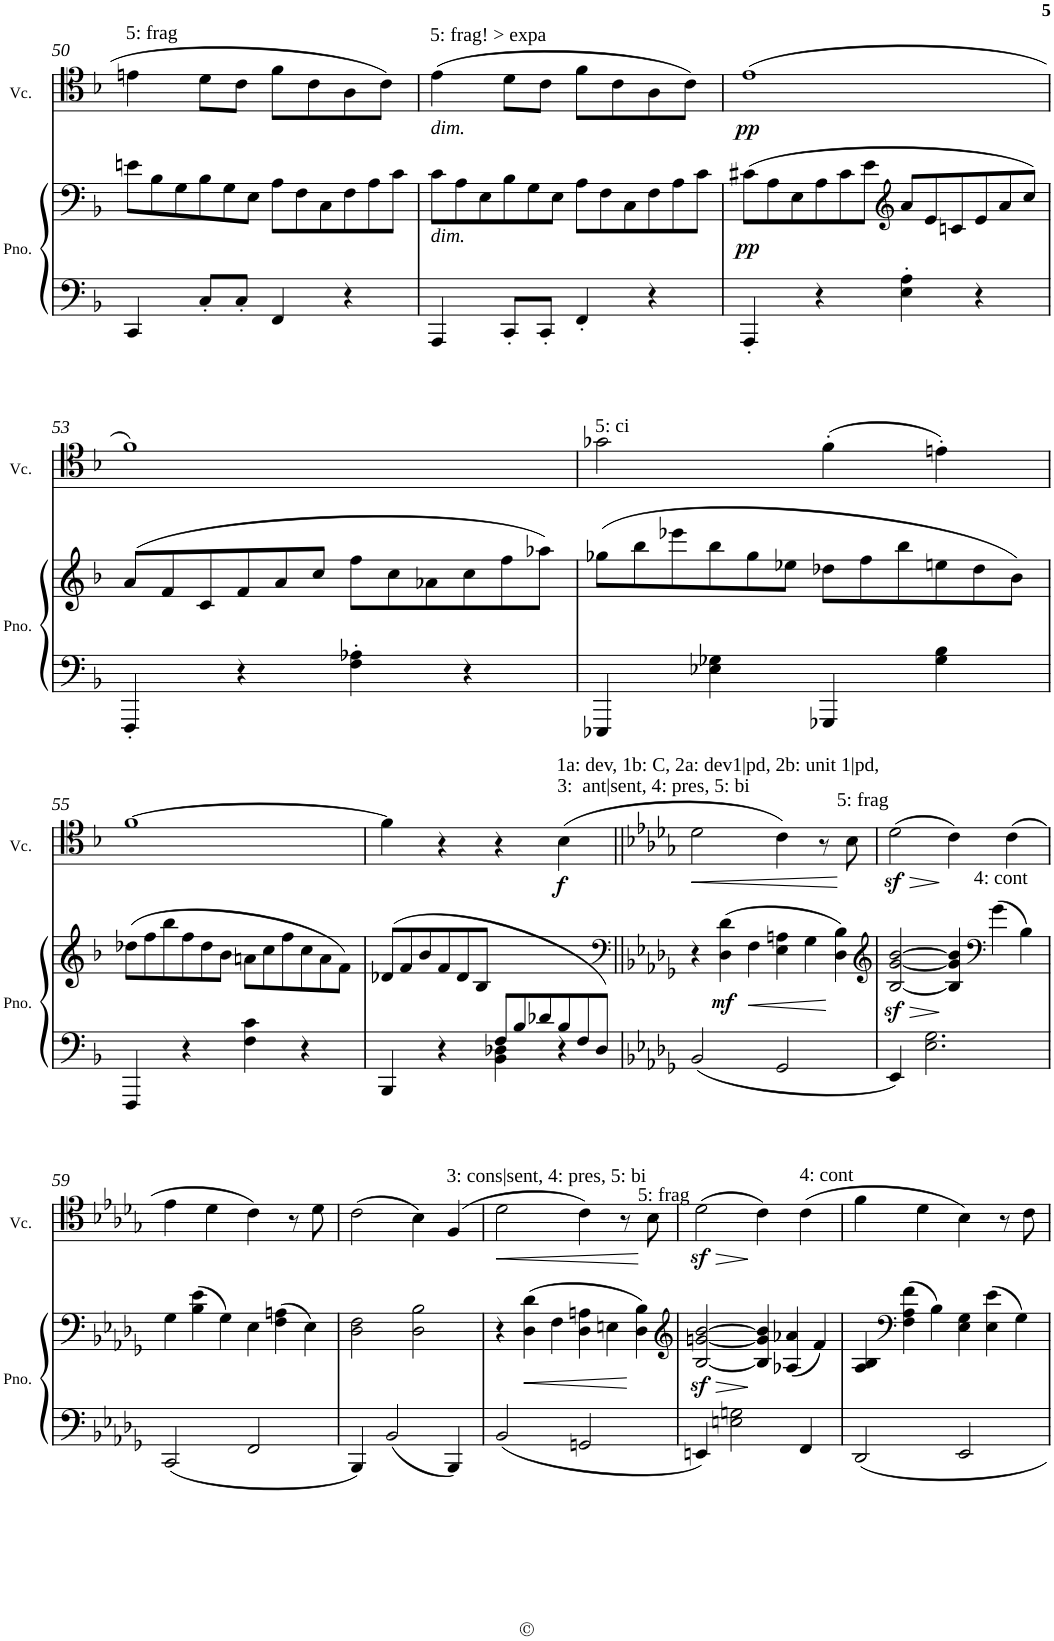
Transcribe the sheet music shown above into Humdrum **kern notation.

**kern	**kern	**dynam	**kern	**dynam
*part2	*part2	*part2	*part1	*part1
*staff3	*staff2	*staff2/3	*staff1	*staff1
*I"Piano	*	*	*I"Violoncello	*
*I'Pno.	*	*	*I'Vc.	*
!!LO:PB:g=z
*clefF4	*clefF4	*	*clefC4	*
*k[b-]	*k[b-]	*	*k[b-]	*
*F:	*F:	*	*F:	*
*M2/2	*M2/2	*	*M2/2	*
*met(c|)	*met(c|)	*	*met(c|)	*
*	*Xtuplet	*	*	*
=50	=50	=50	=50	=50
!	!	!	!LO:TX:a:t=5&colon; frag	!
4CC/	12en\L	.	4en\	.
.	12B-\	.	.	.
.	12G\	.	.	.
8C'/L	12B-\	.	8d\L	.
.	12G\	.	.	.
8C'/J	.	.	8c\J	.
.	12E\J	.	.	.
4FF/	12A\L	.	8f\L	.
.	12F\	.	.	.
.	.	.	8c\	.
.	12C\	.	.	.
4r	12F\	.	8A\	.
.	12A\	.	.	.
.	.	.	8c\J	.
.	12c\J	.	.	.
=51	=51	=51	=51	=51
!	!	!	!LO:TX:b:i:t=dim.	!
!	!	!	!LO:TX:a:t=5&colon; frag! > expa	!
!	!LO:TX:b:i:t=dim.	!	!	!
4AAA/	12c\L	.	(>4e\	.
.	12A\	.	.	.
.	12E\	.	.	.
8CC'/L	12B-\	.	8d\L	.
.	12G\	.	.	.
8CC'/J	.	.	8c\J	.
.	12E\J	.	.	.
4FF'/	12A\L	.	8f\L	.
.	12F\	.	.	.
.	.	.	8c\	.
.	12C\	.	.	.
4r	12F\	.	8A\	.
.	12A\	.	.	.
.	.	.	8c\J)	.
.	12c\J	.	.	.
=52	=52	=52	=52	=52
!	!	!LO:DY:b	!	!LO:DY:b
4AAA'/	(>12c#X\L	pp	(>1e	pp
.	12A\	.	.	.
.	12E\	.	.	.
4r	12A\	.	.	.
.	12c#\	.	.	.
.	12e\J	.	.	.
*	*clefG2	*	*	*
4E\' 4A\'	12a/L	.	.	.
.	12e/	.	.	.
.	12cn/	.	.	.
4r	12e/	.	.	.
.	12a/	.	.	.
.	12cc/J)	.	.	.
!!LO:LB:g=z
=53	=53	=53	=53	=53
4FFF'/	(>12a/L	.	1f)	.
.	12f/	.	.	.
.	12c/	.	.	.
4r	12f/	.	.	.
.	12a/	.	.	.
.	12cc/J	.	.	.
4F\' 4A-X\'	12ff\L	.	.	.
.	12cc\	.	.	.
.	12a-X\	.	.	.
4r	12cc\	.	.	.
.	12ff\	.	.	.
.	12aa-X\J)	.	.	.
=54	=54	=54	=54	=54
!	!	!	!LO:TX:a:t=5&colon; ci	!
4EEE-X/	(>12gg-X\L	.	2g-X\	.
.	12bb-\	.	.	.
.	12eee-X\	.	.	.
4E-X\ 4G-X\	12bb-\	.	.	.
.	12gg-\	.	.	.
.	12ee-X\J	.	.	.
4GGG-X/	12dd-X\L	.	(>4f'\	.
.	12ff\	.	.	.
.	12bb-\	.	.	.
4G-\ 4B-\	12een\	.	4en'\)	.
.	12dd-\	.	.	.
.	12b-\J)	.	.	.
!!LO:LB:g=z
=55	=55	=55	=55	=55
4FFF/	(>12dd-X\L	.	[1f	.
.	12ff\	.	.	.
.	12bb-\	.	.	.
4r	12ff\	.	.	.
.	12dd-\	.	.	.
.	12b-\J	.	.	.
4F\ 4c\	12an\L	.	.	.
.	12cc\	.	.	.
.	12ff\	.	.	.
4r	12cc\	.	.	.
.	12a\	.	.	.
.	12f\J)	.	.	.
=56	=56	=56	=56	=56
*^	*	*	*	*
2ryy	4BBB-/	(>12d-X/L	.	4f\]	.
.	.	12f/	.	.	.
.	.	12b-/	.	.	.
.	4r	12f/	.	4r	.
.	.	12d-/	.	.	.
.	.	12B-/J	.	.	.
*Xtuplet	*	*	*	*	*
12F/L	4BB-\ 4D-X\	2ryy	.	4r	.
12B-/	.	.	.	.	.
12d-X/	.	.	.	.	.
!	!	!	!	!LO:TX:a:t=1a&colon; dev, 1b&colon; C, 2a&colon; dev1|pd, 2b&colon; unit 1|pd,	!
!	!	!	!	!LO:TX:a:t=3&colon;  ant|sent, 4&colon; pres, 5&colon; bi	!
!	!	!	!	!	!LO:DY:b
12B-/	4r	.	.	(>4B-\	f
12F/	.	.	.	.	.
12D-/J)	.	.	.	.	.
*v	*v	*	*	*	*
=57||	=57||	=57||	=57||	=57||
*	*clefF4	*	*	*
*k[b-e-a-d-g-]	*k[b-e-a-d-g-]	*	*k[b-e-a-d-g-]	*
*b-:	*b-:	*	*b-:	*
!	!	!	!	!LO:HP:b
2BB-/	6r	.	2d-\	<
!	!	!LO:DY:b	!	!
.	(>6D-\ 6d-\	mf	.	.
!	!	!LO:HP:b	!	!
.	6F\	<	.	.
2GG-/	6E-\ 6An\	.	4c\)	.
.	6G-\	.	.	.
.	.	.	8r	.
.	6D-\ 6B-\)	.	.	.
!	!	!	!LO:TX:a:t=5&colon; frag	!
.	.	.	8B-\	[
=58	=58	=58	=58	=58
*	*clefG2	*	*	*
!	!	!LO:HP:b	!	!LO:HP:b
4EE-/	[2B-/z< [2g-/z< [2b-/z<	>	(>2d-z<\	>
2.E-\ 2.G-\	.	.	.	.
.	6B-/] 6g-/] 6b-/]	[	4c\)	]
*	*clefF4	*	*	*
.	(>6g-\	.	.	.
!	!	!	!LO:TX:b:t=4&colon; cont	!
.	.	.	(>4c\	.
.	6B-\)	.	.	.
!!LO:LB:g=z
=59	=59	=59	=59	=59
2CC/	6G-\	.	4e-\	.
.	(>6B-\ 6e-\	.	.	.
.	.	.	4d-\	.
.	6G-\)	.	.	.
2FF/	6E-\	.	4c\)	.
.	(>6F\ 6An\	.	.	.
.	.	.	8r	.
.	6E-\)	.	.	.
.	.	.	8d-\	.
=60	=60	=60	=60	=60
4BBB-/	2D-\ 2F\	.	(>2c\	.
2BB-/	.	.	.	.
.	2D-\ 2B-\	.	4B-\)	.
!	!	!	!LO:TX:a:t=3&colon; cons|sent, 4&colon; pres, 5&colon; bi	!
4BBB-/	.	.	(>4F/	.
=61	=61	=61	=61	=61
!	!	!	!	!LO:HP:b
2BB-/	6r	.	2d-\	<
!	!	!LO:HP:b	!	!
.	(>6D-\ 6d-\	<	.	.
.	6F\	.	.	.
2GGn/	6D-\ 6An\	.	4c\)	.
.	6En\	.	.	.
.	.	.	8r	.
.	6D-\ 6B-\)	]	.	.
!	!	!	!LO:TX:a:t=5&colon; frag	!
.	.	.	8B-\	[
=62	=62	=62	=62	=62
*	*clefG2	*	*	*
!	!	!	!	!LO:HP:b
4EEn/	[2B-/z< [2gn/z< [2b-/z<	.	(>2d-z<\	>
2En\ 2Gn\	.	.	.	.
.	6B-/] 6g/] 6b-/]	[	4c\)	]
.	(<6A-X/ 6a-X/	.	.	.
!	!	!	!LO:TX:a:t=4&colon; cont	!
4FF/	.	.	(>4c\	.
.	6f/)	.	.	.
=63	=63	=63	=63	=63
2DD-/	6A-/ 6B-/	.	4f\	.
*	*clefF4	*	*	*
.	(>6F\ 6A-\ 6f\	.	.	.
.	.	.	4d-\	.
.	6B-\)	.	.	.
2EE-/	6E-\ 6G-\	.	4B-\)	.
.	(6E-\ 6e-\	.	.	.
.	.	.	8r	.
.	6G-\)	.	.	.
.	.	.	8c\	.
=	=	=	=	=
*-	*-	*-	*-	*-
